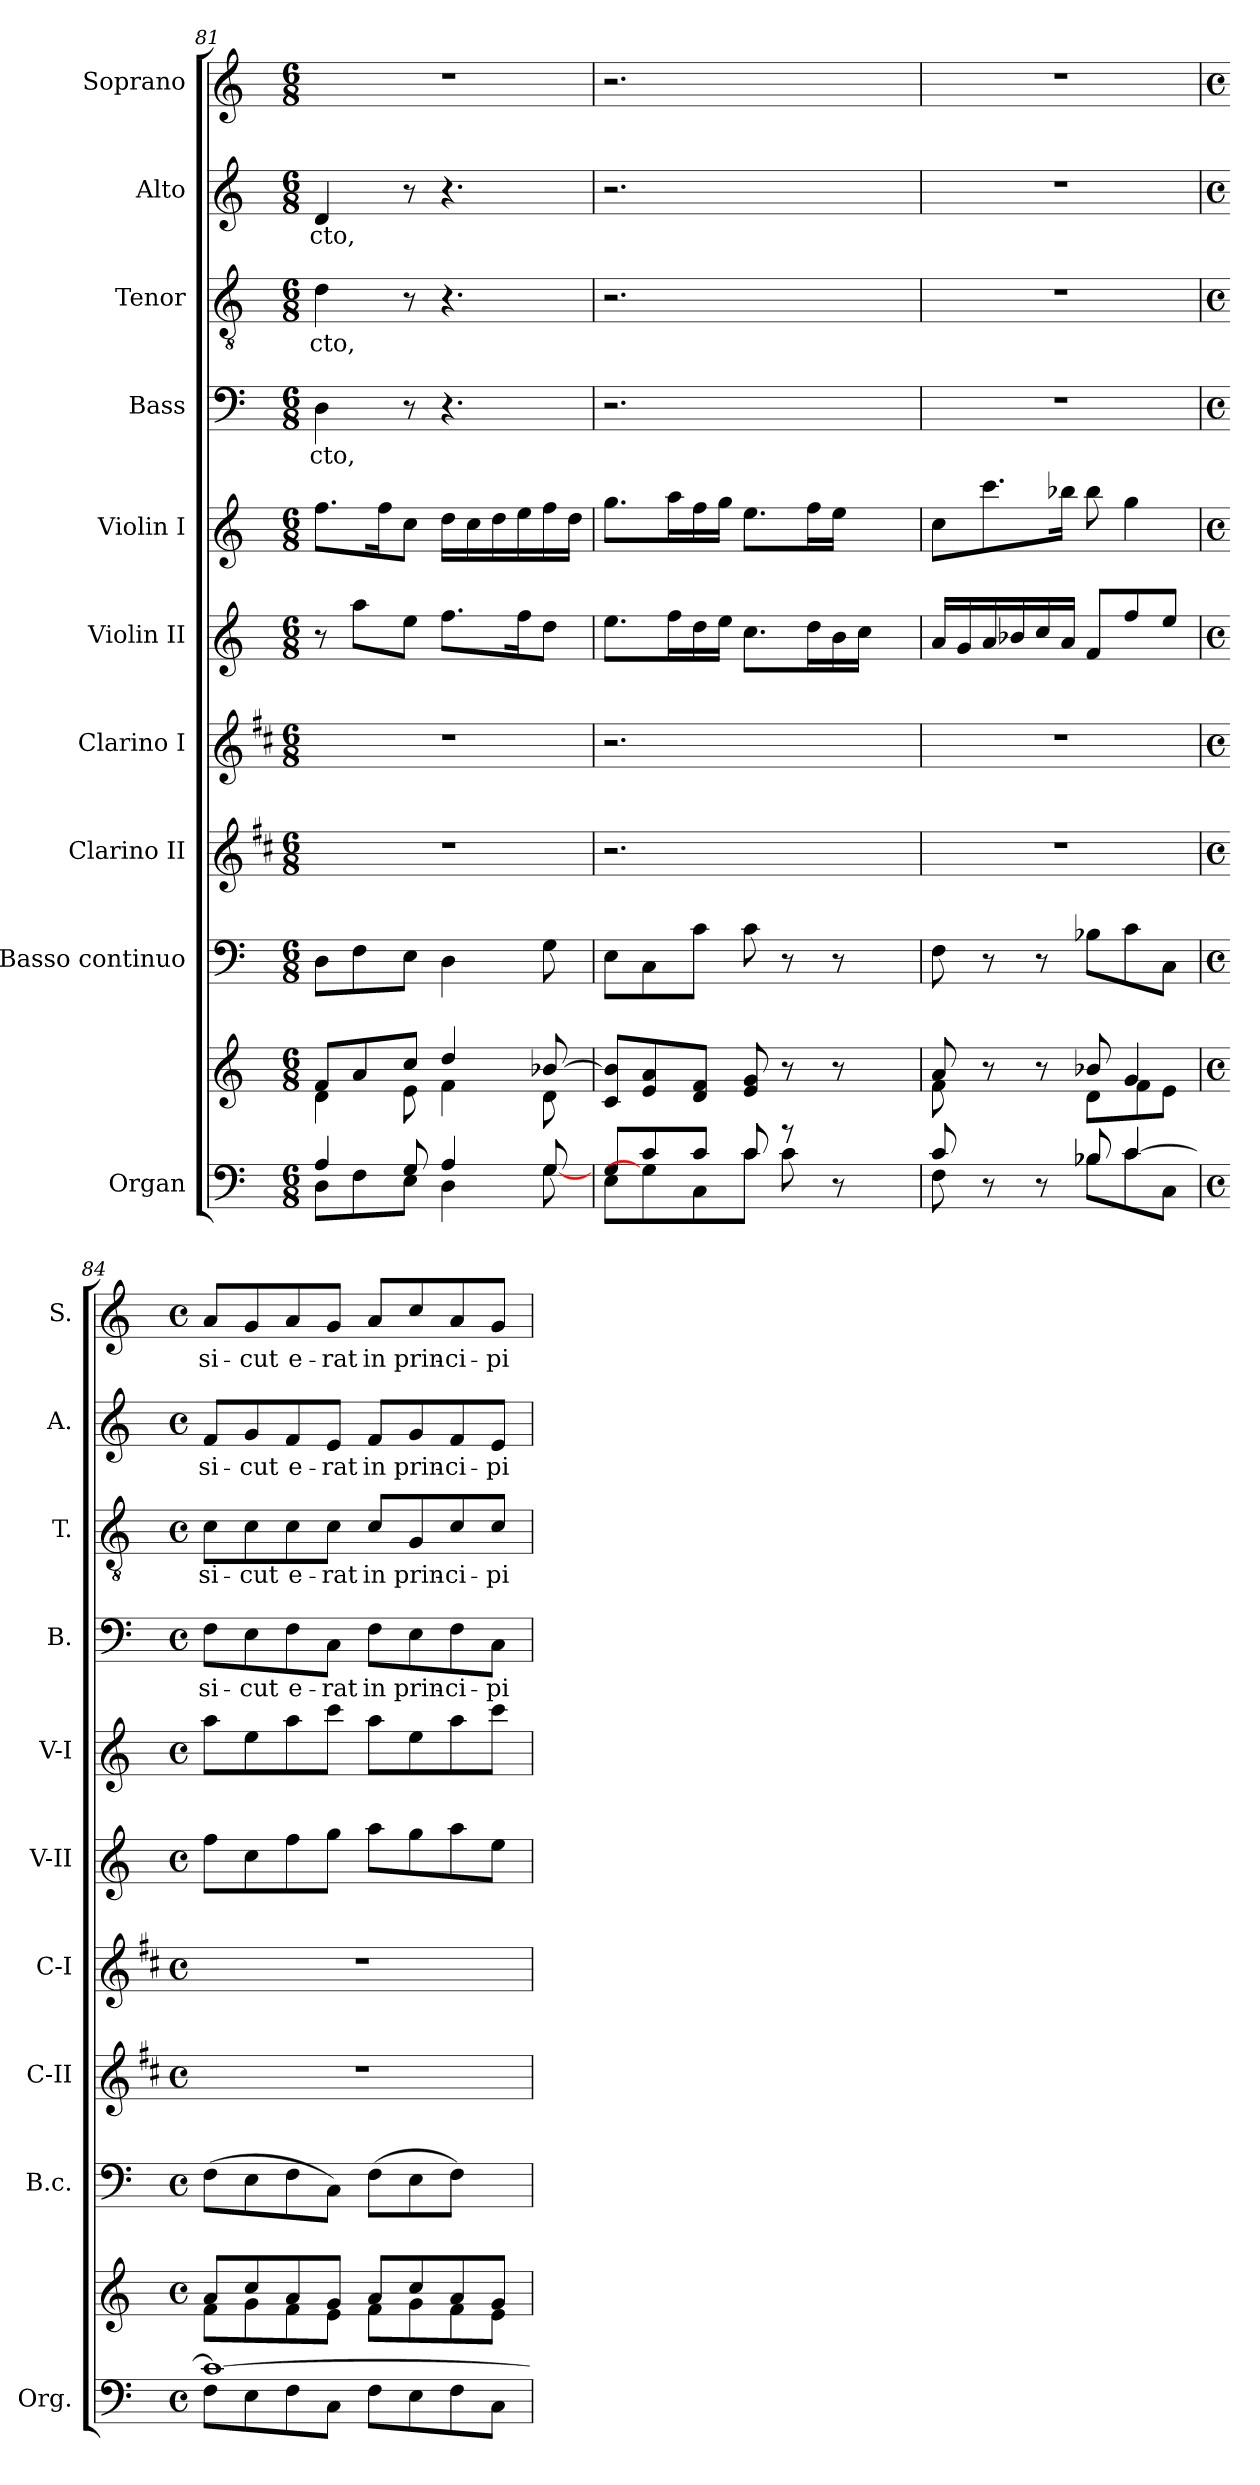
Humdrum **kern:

**kern	**kern	**kern	**kern	**kern	**kern	**kern	**kern	**text	**kern	**text	**kern	**text	**kern	**text
*part10	*part10	*part9	*part8	*part7	*part6	*part5	*part4	*part4	*part3	*part3	*part2	*part2	*part1	*part1
*staff11	*staff10	*staff9	*staff8	*staff7	*staff6	*staff5	*staff4	*staff4	*staff3	*staff3	*staff2	*staff2	*staff1	*staff1
*I"Organ	*	*I"Basso  continuo	*I"Clarino II	*I"Clarino I	*I"Violin II	*I"Violin I	*I"Bass	*	*I"Tenor	*	*I"Alto	*	*I"Soprano	*
*I'Org.	*	*I'B.c.	*I'C-II	*I'C-I	*I'V-II	*I'V-I	*I'B.	*	*I'T.	*	*I'A.	*	*I'S.	*
*clefF4	*clefG2	*clefF4	*clefG2	*clefG2	*clefG2	*clefG2	*clefF4	*	*clefGv2	*	*clefG2	*	*clefG2	*
*	*	*	*ITrd1c2	*ITrd1c2	*	*	*	*	*	*	*	*	*	*
*k[]	*k[]	*k[]	*k[]	*k[]	*k[]	*k[]	*k[]	*	*k[]	*	*k[]	*	*k[]	*
*C:	*C:	*C:	*C:	*C:	*C:	*C:	*C:	*	*C:	*	*C:	*	*C:	*
*M6/8	*M6/8	*M6/8	*M6/8	*M6/8	*M6/8	*M6/8	*M6/8	*	*M6/8	*	*M6/8	*	*M6/8	*
=81	=81	=81	=81	=81	=81	=81	=81	=81	=81	=81	=81	=81	=81	=81
*^	*^	*	*	*	*	*	*	*	*	*	*	*	*	*
!	!	!	!	!	!	!	!	!	!	!LO:LY:b	!	!LO:LY:b	!	!LO:LY:b	!	!
4A/	8D\L	8f/L	4d\	8D\L	2.r	2.r	8r	8.ff\L	4D\	-cto,	4d\	-cto,	4d/	-cto,	2.r	.
.	8F\	8a/	.	8F\	.	.	8aa\L	.	.	.	.	.	.	.	.	.
.	.	.	.	.	.	.	.	16ff\k	.	.	.	.	.	.	.	.
8G/	8E\J	8cc/J	8e\	8E\J	.	.	8ee\J	8cc\J	8r	.	8r	.	8r	.	.	.
4A/	4D\	4dd/	4f\	4D\	.	.	8.ff\L	16dd\LL	4.r	.	4.r	.	4.r	.	.	.
.	.	.	.	.	.	.	.	16cc\	.	.	.	.	.	.	.	.
.	.	.	.	.	.	.	.	16dd\	.	.	.	.	.	.	.	.
.	.	.	.	.	.	.	16ff\k	16ee\	.	.	.	.	.	.	.	.
8G/	[8G\	[>8b-X/	8d\	8G\	.	.	8dd\J	16ff\	.	.	.	.	.	.	.	.
.	.	.	.	.	.	.	.	16dd\JJ	.	.	.	.	.	.	.	.
*	*	*v	*v	*	*	*	*	*	*	*	*	*	*	*	*	*
=82	=82	=82	=82	=82	=82	=82	=82	=82	=82	=82	=82	=82	=82	=82	=82
8G/L	8E\L	8c/ 8b-/]L	8E\L	2.r	2.r	8.ee\L	8.gg\L	2.r	.	2.r	.	2.r	.	2.r	.
8c/	8G\]	8e/ 8a/	8C\	.	.	.	.	.	.	.	.	.	.	.	.
.	.	.	.	.	.	16ff\L	16aa\L	.	.	.	.	.	.	.	.
8c/J	8C\	8d/ 8f/J	8c\J	.	.	16dd\	16ff\	.	.	.	.	.	.	.	.
.	.	.	.	.	.	16ee\JJ	16gg\JJ	.	.	.	.	.	.	.	.
8c/	8c\J	8e/ 8g/	8c\	.	.	8.cc\L	8.ee\L	.	.	.	.	.	.	.	.
8r	8c\	8r	8r	.	.	.	.	.	.	.	.	.	.	.	.
.	.	.	.	.	.	16dd\L	16ff\L	.	.	.	.	.	.	.	.
8r	8ryy	8r	8r	.	.	16b\	16ee\JJ	.	.	.	.	.	.	.	.
.	.	.	.	.	.	16cc\JJ	8.ryy	.	.	.	.	.	.	.	.
8ryy	8ryy	8ryy	8ryy	8ryy	8ryy	8ryy	.	8ryy	.	8ryy	.	8ryy	.	8ryy	.
=83	=83	=83	=83	=83	=83	=83	=83	=83	=83	=83	=83	=83	=83	=83	=83
*	*	*^	*	*	*	*	*	*	*	*	*	*	*	*	*
8c/	8F\	8a/	8f\	8F\	2.r	2.r	16a/LL	8cc\L	2.r	.	2.r	.	2.r	.	2.r	.
.	.	.	.	.	.	.	16g/	.	.	.	.	.	.	.	.	.
8r	8ryy	8r	8ryy	8r	.	.	16a/	8.ccc\	.	.	.	.	.	.	.	.
.	.	.	.	.	.	.	16b-X/	.	.	.	.	.	.	.	.	.
8r	8ryy	8r	8ryy	8r	.	.	16cc/	.	.	.	.	.	.	.	.	.
.	.	.	.	.	.	.	16a/JJ	16bb-X\Jk	.	.	.	.	.	.	.	.
8B-X/	8B-\L	8b-X/	8d\L	8B-X\L	.	.	8f/L	8bb-\	.	.	.	.	.	.	.	.
[>4c/	8c\	4g/	8f\	8c\	.	.	8ff/	4gg\	.	.	.	.	.	.	.	.
.	8C\J	.	8e\J	8C\J	.	.	8ee/J	.	.	.	.	.	.	.	.	.
!!LO:PB:g=z
=84	=84	=84	=84	=84	=84	=84	=84	=84	=84	=84	=84	=84	=84	=84	=84	=84
*M4/4	*	*M4/4	*	*M4/4	*M4/4	*M4/4	*M4/4	*M4/4	*M4/4	*	*M4/4	*	*M4/4	*	*M4/4	*
*met(c)	*	*met(c)	*	*met(c)	*met(c)	*met(c)	*met(c)	*met(c)	*met(c)	*	*met(c)	*	*met(c)	*	*met(c)	*
!	!	!	!	!	!	!	!	!	!	!LO:LY:b	!	!LO:LY:b	!	!LO:LY:b	!	!LO:LY:b
1c_	8F\L	8a/L	8f\L	(>8F\L	1r	1r	8ff\L	8aa\L	8F\L	si-	8c\L	si-	8f/L	si-	8a/L	si-
!	!	!	!	!	!	!	!	!	!	!LO:LY:b	!	!LO:LY:b	!	!LO:LY:b	!	!LO:LY:b
.	8E\	8cc/	8g\	8E\	.	.	8cc\	8ee\	8E\	-cut	8c\	-cut	8g/	-cut	8g/	-cut
!	!	!	!	!	!	!	!	!	!	!LO:LY:b	!	!LO:LY:b	!	!LO:LY:b	!	!LO:LY:b
.	8F\	8a/	8f\	8F\	.	.	8ff\	8aa\	8F\	e-	8c\	e-	8f/	e-	8a/	e-
!	!	!	!	!	!	!	!	!	!	!LO:LY:b	!	!LO:LY:b	!	!LO:LY:b	!	!LO:LY:b
.	8C\J	8g/J	8e\J	8C\J)	.	.	8gg\J	8ccc\J	8C\J	-rat	8c\J	-rat	8e/J	-rat	8g/J	-rat
!	!	!	!	!	!	!	!	!	!	!LO:LY:b	!	!LO:LY:b	!	!LO:LY:b	!	!LO:LY:b
.	8F\L	8a/L	8f\L	(>8F\L	.	.	8aa\L	8aa\L	8F\L	in	8c/L	in	8f/L	in	8a/L	in
!	!	!	!	!	!	!	!	!	!	!LO:LY:b	!	!LO:LY:b	!	!LO:LY:b	!	!LO:LY:b
.	8E\	8cc/	8g\	8E\	.	.	8gg\	8ee\	8E\	prin-	8G/	prin-	8g/	prin-	8cc/	prin-
!	!	!	!	!	!	!	!	!	!	!LO:LY:b	!	!LO:LY:b	!	!LO:LY:b	!	!LO:LY:b
.	8F\	8a/	8f\	8F\J)	.	.	8aa\	8aa\	8F\	-ci-	8c/	-ci-	8f/	-ci-	8a/	-ci-
!	!	!	!	!	!	!	!	!	!	!LO:LY:b	!	!LO:LY:b	!	!LO:LY:b	!	!LO:LY:b
.	8C\J	8g/J	8e\J	8ryy	.	.	8ee\J	8ccc\J	8C\J	-pi-	8c/J	-pi-	8e/J	-pi-	8g/J	-pi-
*v	*v	*	*	*	*	*	*	*	*	*	*	*	*	*	*	*
*	*v	*v	*	*	*	*	*	*	*	*	*	*	*	*	*
=	=	=	=	=	=	=	=	=	=	=	=	=	=	=
*-	*-	*-	*-	*-	*-	*-	*-	*-	*-	*-	*-	*-	*-	*-
